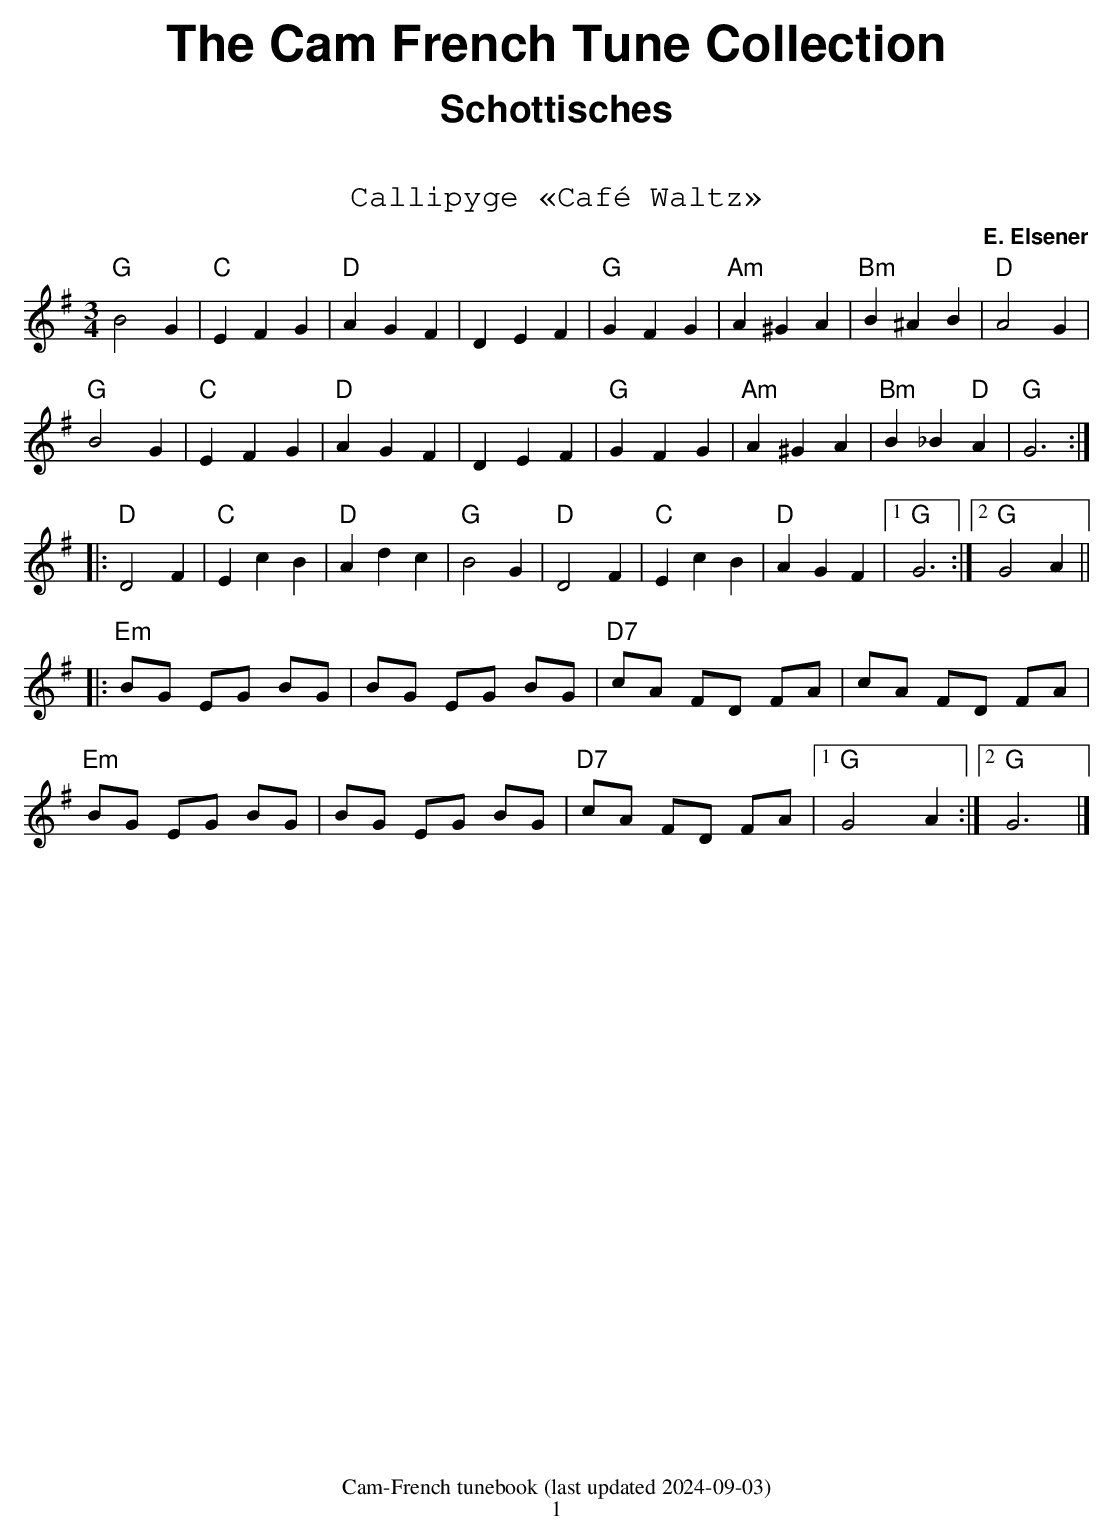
X:1
T:Callipyge «Caf\'e Waltz»
M:3/4
L:1/4
C: E. Elsener
K:G
"G"B2G|"C"EFG|"D"AGF|DEF|"G"GFG|"Am"A^GA|"Bm"B^AB|"D"A2G|
"G"B2G|"C"EFG|"D"AGF|DEF|"G"GFG|"Am"A^GA|"Bm"B_B"D"A|"G"G3:|
|:"D"D2F|"C"EcB|"D"Adc|"G"B2G|"D"D2F|"C"EcB|"D"AGF|1"G"G3:|2"G"G2A||
L:1/8
|:"Em"BG EG BG|BG EG BG|"D7"cA FD FA|cA FD FA|
"Em"BG EG BG|BG EG BG|"D7"cA FD FA|1"G"G4A2:|2"G"G6|]
